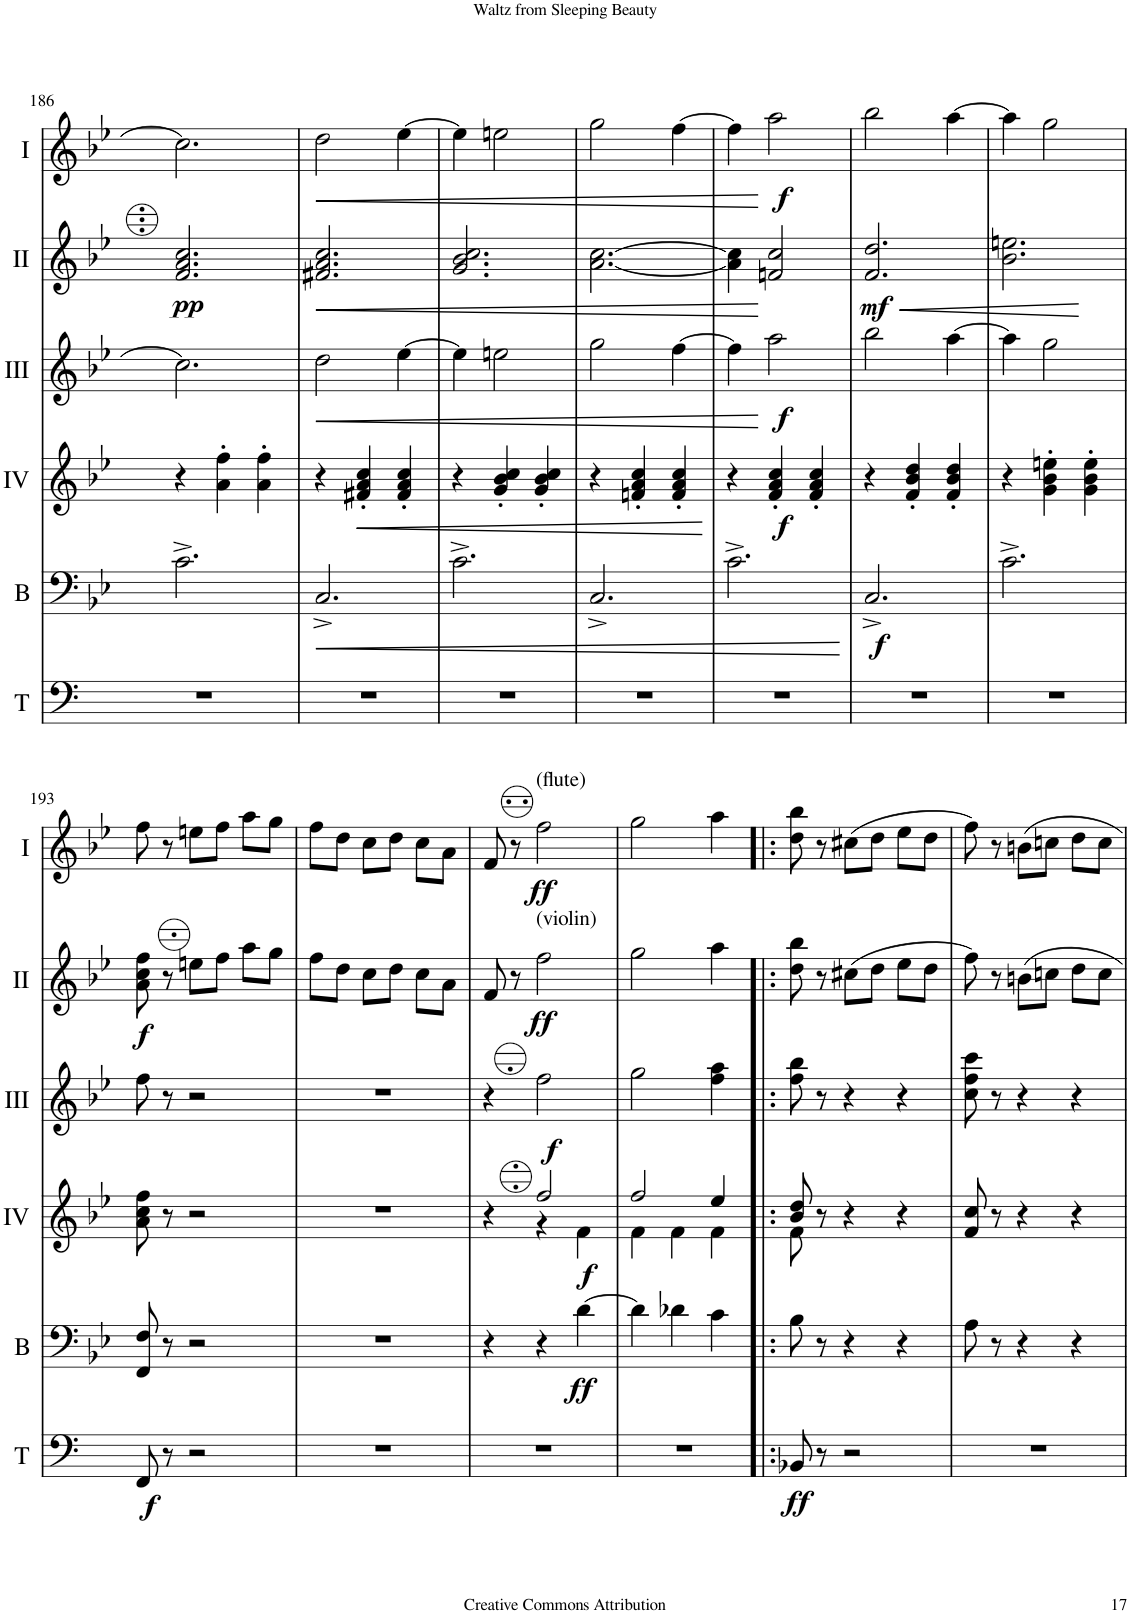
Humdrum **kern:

**kern	**dynam	**kern	**dynam	**kern	**dynam	**kern	**dynam	**kern	**dynam	**kern	**dynam
*part6	*part6	*part5	*part5	*part4	*part4	*part3	*part3	*part2	*part2	*part1	*part1
*staff6	*staff6	*staff5	*staff5	*staff4	*staff4	*staff3	*staff3	*staff2	*staff2	*staff1	*staff1
*I"Timp.	*	*I"Basson	*	*I"Acc. 4	*	*I"Acc. 3	*	*I"Acc. 2	*	*I"Acc. 1	*
*I'T	*	*I'B	*	*	*	*	*	*	*	*	*
!!LO:PB:g=z
*clefF4	*	*clefF4	*	*clefG2	*	*clefG2	*	*clefG2	*	*clefG2	*
*	*	*Trd7c12	*	*Trd7c12	*	*Trd7c12	*	*	*	*	*
*k[b-e-]	*	*k[b-e-]	*	*k[b-e-]	*	*k[b-e-]	*	*k[b-e-]	*	*k[b-e-]	*
*M3/4	*	*M3/4	*	*M3/4	*	*M3/4	*	*M3/4	*	*M3/4	*
=186	=186	=186	=186	=186	=186	=186	=186	=186	=186	=186	=186
!	!	!	!	!	!	!	!	!	!LO:DY:b	!	!
2.r	.	2.c^\	.	4r	.	2.cc\]	.	2.f/ 2.a/ 2.cc/	pp	2.cc\]	.
.	.	.	.	4a\' 4ff\'	.	.	.	.	.	.	.
.	.	.	.	4a\' 4ff\'	.	.	.	.	.	.	.
=187	=187	=187	=187	=187	=187	=187	=187	=187	=187	=187	=187
!	!	!	!LO:HP:b	!	!	!	!LO:HP:b	!	!LO:HP:b	!	!LO:HP:b
2.r	.	2.C^/	<	4r	.	2dd\	<	2.f#X/ 2.a/ 2.cc/	<	2dd\	<
!	!	!	!	!	!LO:HP:b	!	!	!	!	!	!
.	.	.	.	4f#X/' 4a/' 4cc/'	<	.	.	.	.	.	.
.	.	.	.	4f#/' 4a/' 4cc/'	.	[4ee-\	.	.	.	[4ee-\	.
=188	=188	=188	=188	=188	=188	=188	=188	=188	=188	=188	=188
2.r	.	2.c^\	.	4r	.	4ee-\]	.	2.g/ 2.b-/ 2.cc/	.	4ee-\]	.
.	.	.	.	4g/' 4b-/' 4cc/'	.	2een\	.	.	.	2een\	.
.	.	.	.	4g/' 4b-/' 4cc/'	.	.	.	.	.	.	.
=189	=189	=189	=189	=189	=189	=189	=189	=189	=189	=189	=189
2.r	.	2.C^/	.	4r	.	2gg\	.	[2.a\ [2.cc\	.	2gg\	.
.	.	.	.	4fn/' 4a/' 4cc/'	.	.	.	.	.	.	.
.	.	.	.	4f/' 4a/' 4cc/'	.	[4ff\	.	.	.	[4ff\	.
.	.	.	.	.	[	.	.	.	.	.	.
=190	=190	=190	=190	=190	=190	=190	=190	=190	=190	=190	=190
2.r	.	2.c^\	.	4r	.	4ff\]	.	4a\] 4cc\]	.	4ff\]	.
!	!	!	!	!	!LO:DY:b	!	!LO:DY:n=1:b	!	!	!	!LO:DY:n=1:b
.	.	.	.	4f/' 4a/' 4cc/'	f	2aa\	[ f	2fn/ 2cc/	[	2aa\	[ f
.	.	.	.	4f/' 4a/' 4cc/'	.	.	.	.	.	.	.
.	.	.	[	.	.	.	.	.	.	.	.
=191	=191	=191	=191	=191	=191	=191	=191	=191	=191	=191	=191
!	!	!	!LO:DY:b	!	!	!	!	!	!LO:HP:b	!	!
!	!	!	!	!	!	!	!	!	!LO:DY:n=1:b	!	!
2.r	.	2.C^/	f	4r	.	2bb-\	.	2.f/ 2.dd/	< mf	2bb-\	.
.	.	.	.	4f/' 4b-/' 4dd/'	.	.	.	.	.	.	.
.	.	.	.	4f/' 4b-/' 4dd/'	.	[4aa\	.	.	.	[4aa\	.
=192	=192	=192	=192	=192	=192	=192	=192	=192	=192	=192	=192
2.r	.	2.c^\	.	4r	.	4aa\]	.	2.b-\ 2.een\	.	4aa\]	.
.	.	.	.	4g\' 4b-\' 4een\'	.	2gg\	.	.	.	2gg\	.
.	.	.	.	4g\' 4b-\' 4ee\'	.	.	.	.	.	.	.
.	.	.	.	.	.	.	.	.	[	.	.
!!LO:LB:g=z
=193	=193	=193	=193	=193	=193	=193	=193	=193	=193	=193	=193
!	!LO:DY:b	!	!	!	!	!	!	!	!LO:DY:b	!	!
8FF/	f	8FF/ 8F/	.	8a\ 8cc\ 8ff\	.	8ff\	.	8a\ 8cc\ 8ff\	f	8ff\	.
8r	.	8r	.	8r	.	8r	.	8r	.	8r	.
2r	.	2r	.	2r	.	2r	.	8een\L	.	8een\L	.
.	.	.	.	.	.	.	.	8ff\J	.	8ff\J	.
.	.	.	.	.	.	.	.	8aa\L	.	8aa\L	.
.	.	.	.	.	.	.	.	8gg\J	.	8gg\J	.
=194	=194	=194	=194	=194	=194	=194	=194	=194	=194	=194	=194
2.r	.	2.r	.	2.r	.	2.r	.	8ff\L	.	8ff\L	.
.	.	.	.	.	.	.	.	8dd\J	.	8dd\J	.
.	.	.	.	.	.	.	.	8cc\L	.	8cc\L	.
.	.	.	.	.	.	.	.	8dd\J	.	8dd\J	.
.	.	.	.	.	.	.	.	8cc\L	.	8cc\L	.
.	.	.	.	.	.	.	.	8a\J	.	8a\J	.
=195	=195	=195	=195	=195	=195	=195	=195	=195	=195	=195	=195
*	*	*	*	*^	*	*	*	*	*	*	*
2.r	.	4r	.	4r	4ryy	.	4r	.	8f/	.	8f/	.
.	.	.	.	.	.	.	.	.	8r	.	8r	.
!	!	!	!	!	!	!	!	!	!	!	!LO:TX:a:t=(flute)	!
!	!	!	!	!	!	!	!	!	!LO:TX:a:t=(violin)	!	!	!
!	!	!	!	!	!	!	!	!LO:DY:b	!	!LO:DY:b	!	!LO:DY:b
.	.	4r	.	2ff/	4r	.	2ff\	f	2ff\	ff	2ff\	ff
!	!	!	!LO:DY:b	!	!	!LO:DY:b	!	!	!	!	!	!
.	.	[4d\	ff	.	4f\	f	.	.	.	.	.	.
=196	=196	=196	=196	=196	=196	=196	=196	=196	=196	=196	=196	=196
2.r	.	4d\]	.	2ff/	4f\	.	2gg\	.	2gg\	.	2gg\	.
.	.	4d-X\	.	.	4f\	.	.	.	.	.	.	.
.	.	4c\	.	4ee-/	4f\	.	4ff\ 4aa\	.	4aa\	.	4aa\	.
=197!|:	=197!|:	=197!|:	=197!|:	=197!|:	=197!|:	=197!|:	=197!|:	=197!|:	=197!|:	=197!|:	=197!|:	=197!|:
!	!LO:DY:b	!	!	!	!	!	!	!	!	!	!	!
8BB-X/	ff	8B-\	.	8b-/ 8dd/	8f\	.	8ff\ 8bb-\	.	8dd\ 8bb-\	.	8dd\ 8bb-\	.
8r	.	8r	.	8r	8ryy	.	8r	.	8r	.	8r	.
2r	.	4r	.	4r	4ryy	.	4r	.	(8cc#X\L	.	(8cc#X\L	.
.	.	.	.	.	.	.	.	.	8dd\J	.	8dd\J	.
.	.	4r	.	4r	4ryy	.	4r	.	8ee-\L	.	8ee-\L	.
.	.	.	.	.	.	.	.	.	8dd\J	.	8dd\J	.
*	*	*	*	*v	*v	*	*	*	*	*	*	*
=198	=198	=198	=198	=198	=198	=198	=198	=198	=198	=198	=198
2.r	.	8A\	.	8f/ 8cc/	.	8cc\ 8ff\ 8ccc\	.	8ff\)	.	8ff\)	.
.	.	8r	.	8r	.	8r	.	8r	.	8r	.
.	.	4r	.	4r	.	4r	.	8bn\L	.	8bn\L	.
.	.	.	.	.	.	.	.	8ccn\J	.	8ccn\J	.
.	.	4r	.	4r	.	4r	.	8dd\L	.	8dd\L	.
.	.	.	.	.	.	.	.	8cc\J	.	8cc\J	.
=	=	=	=	=	=	=	=	=	=	=	=
*-	*-	*-	*-	*-	*-	*-	*-	*-	*-	*-	*-
